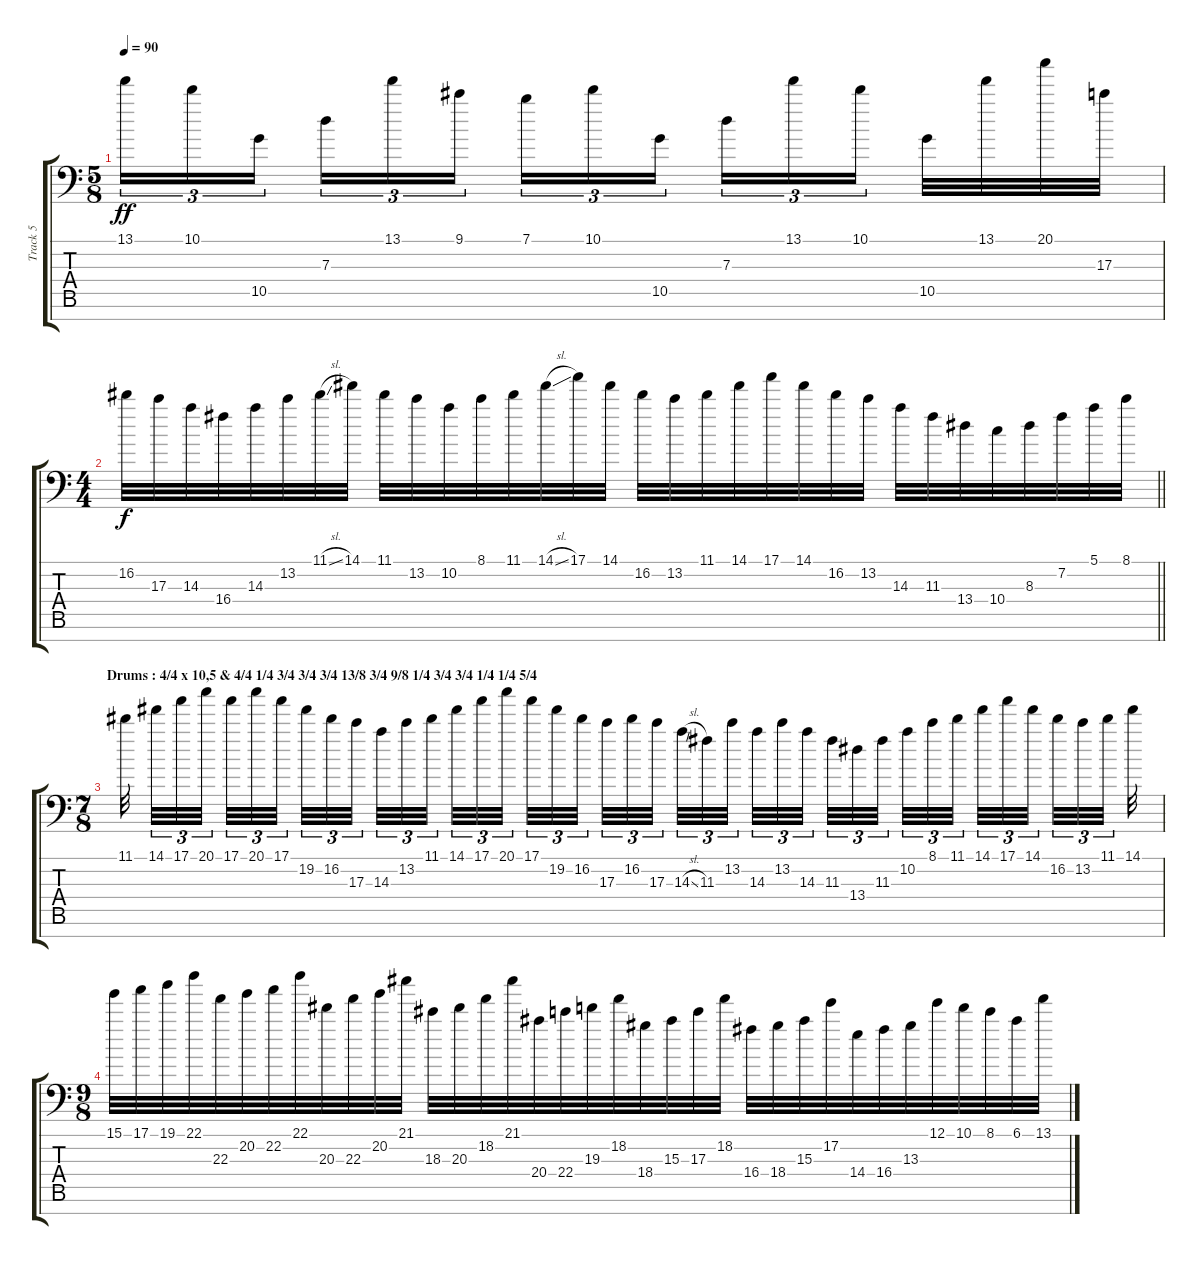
\track ("Track 5" "Track 5") {instrument distortionguitar}
\staff {score tabs}
\tuning (E4 B3 G3 D3 A2 E2 A1) {hide}
\ts (5 8)
\tempo 90
\clef f4
\ks c
13.1.16{tu (3 2) dy ff} 10.1.16{tu (3 2)} 10.5.16{tu (3 2)} 7.3.16{tu (3 2)} 13.1.16{tu (3 2)} 9.1.16{tu (3 2)} 7.1.16{tu (3 2)} 10.1.16{tu (3 2)} 10.5.16{tu (3 2)} 7.3.16{tu (3 2)} 13.1.16{tu (3 2)} 10.1.16{tu (3 2)} 10.5.32 13.1.32 20.1.32 17.3.32 |
\ts (4 4)
\barLineRight lightlight
16.2.32{dy f} 17.3.32 14.3.32 16.4.32 14.3.32 13.2.32 11.1{sl}.32 14.1.32 11.1.32 13.2.32 10.2.32 8.1.32 11.1.32 14.1{sl}.32 17.1.32 14.1.32 16.2.32 13.2.32 11.1.32 14.1.32 17.1.32 14.1.32 16.2.32 13.2.32 14.3.32 11.3.32 13.4.32 10.4.32 8.3.32 7.2.32 5.1.32 8.1.32 |
\ts (7 8)
\section ("" "Drums : 4/4 x 10,5 & 4/4 1/4 3/4 3/4 3/4 13/8 3/4 9/8 1/4 3/4 3/4 1/4 1/4 5/4")
11.1.32{beam splitsecondary} 14.1.32{tu (3 2)} 17.1.32{tu (3 2)} 20.1.32{tu (3 2) beam splitsecondary} 17.1.32{tu (3 2)} 20.1.32{tu (3 2)} 17.1.32{tu (3 2) beam splitsecondary} 19.2.32{tu (3 2)} 16.2.32{tu (3 2)} 17.3.32{tu (3 2) beam splitsecondary} 14.3.32{tu (3 2)} 13.2.32{tu (3 2)} 11.1.32{tu (3 2) beam splitsecondary} 14.1.32{tu (3 2)} 17.1.32{tu (3 2)} 20.1.32{tu (3 2) beam splitsecondary} 17.1.32{tu (3 2)} 19.2.32{tu (3 2)} 16.2.32{tu (3 2) beam splitsecondary} 17.3.32{tu (3 2)} 16.2.32{tu (3 2)} 17.3.32{tu (3 2) beam splitsecondary} 14.3{sl}.32{tu (3 2)} 11.3.32{tu (3 2)} 13.2.32{tu (3 2) beam splitsecondary} 14.3.32{tu (3 2)} 13.2.32{tu (3 2)} 14.3.32{tu (3 2) beam splitsecondary} 11.3.32{tu (3 2)} 13.4.32{tu (3 2)} 11.3.32{tu (3 2) beam splitsecondary} 10.2.32{tu (3 2)} 8.1.32{tu (3 2)} 11.1.32{tu (3 2) beam splitsecondary} 14.1.32{tu (3 2)} 17.1.32{tu (3 2)} 14.1.32{tu (3 2) beam splitsecondary} 16.2.32{tu (3 2)} 13.2.32{tu (3 2)} 11.1.32{tu (3 2) beam splitsecondary} 14.1.32 |
\ts (9 8)
15.1.32 17.1.32 19.1.32 22.1.32 22.3.32 20.2.32 22.2.32 22.1.32 20.3.32 22.3.32 20.2.32 21.1.32 18.3.32 20.3.32 18.2.32 21.1.32 20.4.32 22.4.32 19.3.32 18.2.32 18.4.32 15.3.32 17.3.32 18.2.32 16.4.32 18.4.32 15.3.32 17.2.32 14.4.32 16.4.32 13.3.32 12.1.32 10.1.32 8.1.32 6.1.32 13.1.32
